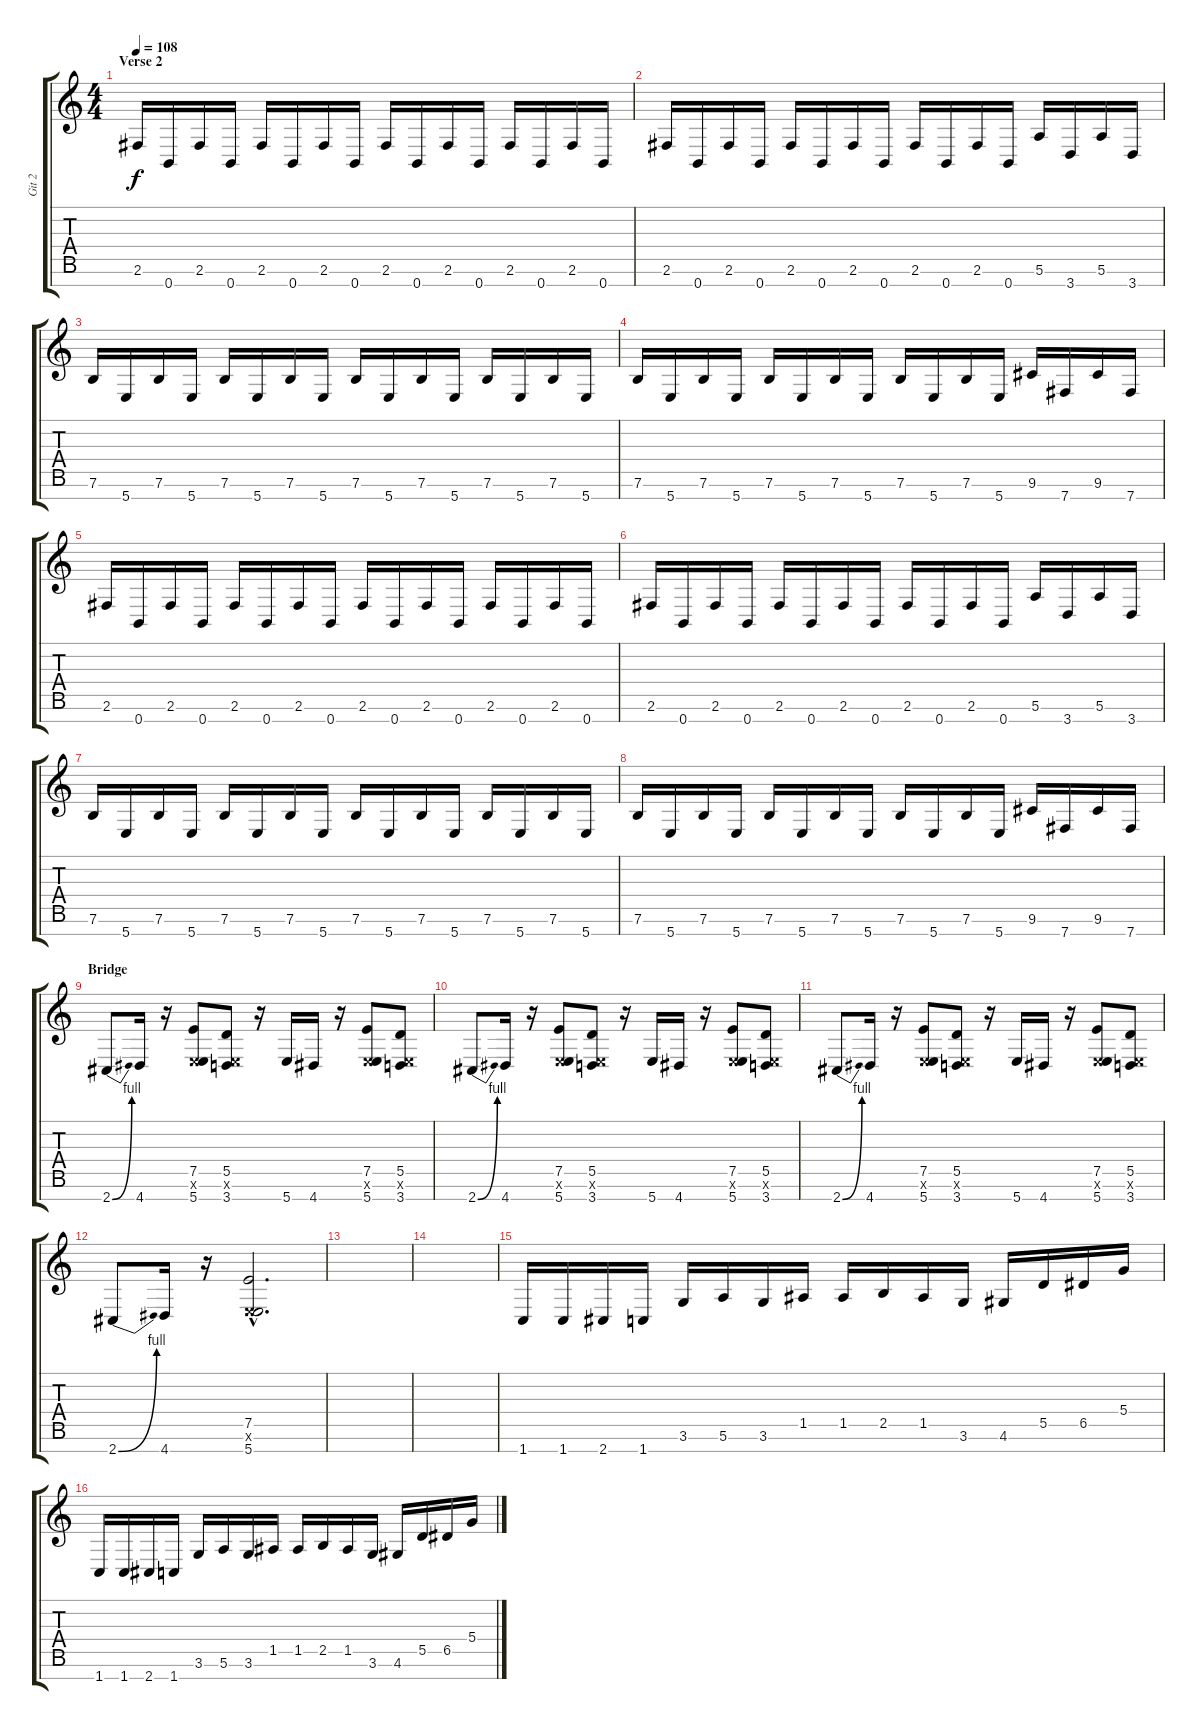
\track ("Git 2" "Git 2") {instrument distortionguitar}
\staff {score tabs}
\tuning (E4 B3 G3 D3 A2 E2 B1) {hide}
\ts (4 4)
\section ("" "Verse 2")
\tempo 108
\clef g2
\ks c
2.6.16{dy f} 0.7.16 2.6.16 0.7.16 2.6.16 0.7.16 2.6.16 0.7.16 2.6.16 0.7.16 2.6.16 0.7.16 2.6.16 0.7.16 2.6.16 0.7.16 |
2.6.16 0.7.16 2.6.16 0.7.16 2.6.16 0.7.16 2.6.16 0.7.16 2.6.16 0.7.16 2.6.16 0.7.16 5.6.16 3.7.16 5.6.16 3.7.16 |
7.6.16 5.7.16 7.6.16 5.7.16 7.6.16 5.7.16 7.6.16 5.7.16 7.6.16 5.7.16 7.6.16 5.7.16 7.6.16 5.7.16 7.6.16 5.7.16 |
7.6.16 5.7.16 7.6.16 5.7.16 7.6.16 5.7.16 7.6.16 5.7.16 7.6.16 5.7.16 7.6.16 5.7.16 9.6.16 7.7.16 9.6.16 7.7.16 |
2.6.16 0.7.16 2.6.16 0.7.16 2.6.16 0.7.16 2.6.16 0.7.16 2.6.16 0.7.16 2.6.16 0.7.16 2.6.16 0.7.16 2.6.16 0.7.16 |
2.6.16 0.7.16 2.6.16 0.7.16 2.6.16 0.7.16 2.6.16 0.7.16 2.6.16 0.7.16 2.6.16 0.7.16 5.6.16 3.7.16 5.6.16 3.7.16 |
7.6.16 5.7.16 7.6.16 5.7.16 7.6.16 5.7.16 7.6.16 5.7.16 7.6.16 5.7.16 7.6.16 5.7.16 7.6.16 5.7.16 7.6.16 5.7.16 |
7.6.16 5.7.16 7.6.16 5.7.16 7.6.16 5.7.16 7.6.16 5.7.16 7.6.16 5.7.16 7.6.16 5.7.16 9.6.16 7.7.16 9.6.16 7.7.16 |
\section ("" "Bridge")
2.7{be (bend 0 0 60 4)}.8 4.7.16 r.16 (7.5 0.6{x} 5.7).8 (5.5 0.6{x} 3.7).8 r.16 5.7.16 4.7.16 r.16 (7.5 0.6{x} 5.7).8 (5.5 0.6{x} 3.7).8 |
2.7{be (bend 0 0 60 4)}.8 4.7.16 r.16 (7.5 0.6{x} 5.7).8 (5.5 0.6{x} 3.7).8 r.16 5.7.16 4.7.16 r.16 (7.5 0.6{x} 5.7).8 (5.5 0.6{x} 3.7).8 |
2.7{be (bend 0 0 60 4)}.8 4.7.16 r.16 (7.5 0.6{x} 5.7).8 (5.5 0.6{x} 3.7).8 r.16 5.7.16 4.7.16 r.16 (7.5 0.6{x} 5.7).8 (5.5 0.6{x} 3.7).8 |
2.7{be (bend 0 0 60 4)}.8 4.7.16 r.16 (7.5{hac} 0.6{hac x} 5.7{hac}).2{d} |
|
|
1.7.16 1.7.16 2.7.16 1.7.16 3.6.16 5.6.16 3.6.16 1.5.16 1.5.16 2.5.16 1.5.16 3.6.16 4.6.16 5.5.16 6.5.16 5.4.16 |
1.7.16 1.7.16 2.7.16 1.7.16 3.6.16 5.6.16 3.6.16 1.5.16 1.5.16 2.5.16 1.5.16 3.6.16 4.6.16 5.5.16 6.5.16 5.4.16
